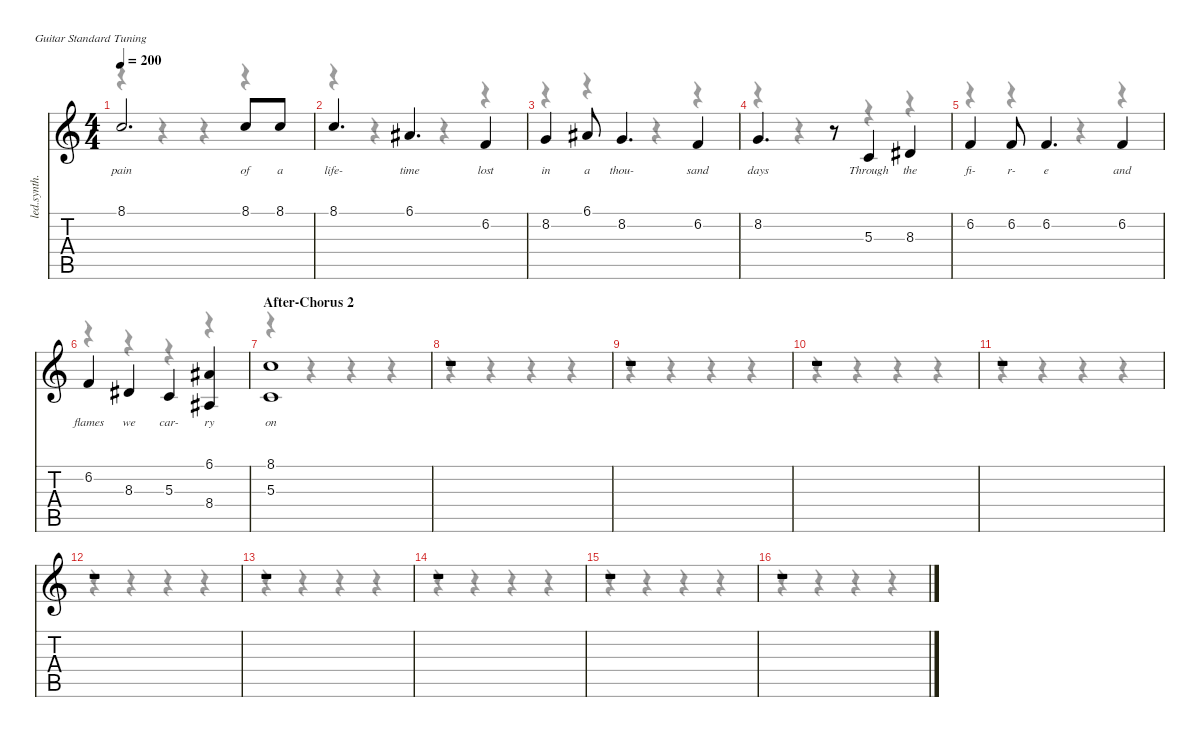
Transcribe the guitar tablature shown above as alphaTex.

\defaultSystemsLayout 4
\hideDynamics
\bracketExtendMode nobrackets
\otherSystemsTrackNameOrientation horizontal
\track ("ZP Theart (Vocals)" "led.synth.") {instrument lead2sawtooth}
\staff {score tabs}
\tuning (E4 B3 G3 D3 A2 E2)
\voice
\ts (4 4)
\tempo 200
\clef g2
\ks c
8.1.2{d lyrics (0 "pain") lyrics (1 "") lyrics (2 "") lyrics (3 "") lyrics (4 "") dy f beam Up} 8.1.8{lyrics (0 "of") lyrics (1 "") lyrics (2 "") lyrics (3 "") lyrics (4 "") beam Up} 8.1.8{lyrics (0 "a") lyrics (1 "") lyrics (2 "") lyrics (3 "") lyrics (4 "") beam Up} |
8.1.4{d lyrics (0 "life-") lyrics (1 "") lyrics (2 "") lyrics (3 "") lyrics (4 "") beam Up} 6.1{acc #}.4{d lyrics (0 "time") lyrics (1 "") lyrics (2 "") lyrics (3 "") lyrics (4 "") beam Up} 6.2.4{lyrics (0 "lost") lyrics (1 "") lyrics (2 "") lyrics (3 "") lyrics (4 "") beam Up} |
8.2.4{lyrics (0 "in") lyrics (1 "") lyrics (2 "") lyrics (3 "") lyrics (4 "") beam Up} 6.1{acc #}.8{lyrics (0 "a") lyrics (1 "") lyrics (2 "") lyrics (3 "") lyrics (4 "") beam Up} 8.2.4{d lyrics (0 "thou-") lyrics (1 "") lyrics (2 "") lyrics (3 "") lyrics (4 "") beam Up} 6.2.4{lyrics (0 "sand") lyrics (1 "") lyrics (2 "") lyrics (3 "") lyrics (4 "") beam Up} |
8.2.4{d lyrics (0 "days") lyrics (1 "") lyrics (2 "") lyrics (3 "") lyrics (4 "") beam Up} r.8{beam Up} 5.3.4{lyrics (0 "Through") lyrics (1 "") lyrics (2 "") lyrics (3 "") lyrics (4 "") beam Up} 8.3{acc #}.4{lyrics (0 "the") lyrics (1 "") lyrics (2 "") lyrics (3 "") lyrics (4 "") beam Up} |
6.2.4{lyrics (0 "fi-") lyrics (1 "") lyrics (2 "") lyrics (3 "") lyrics (4 "") beam Up} 6.2.8{lyrics (0 "r-") lyrics (1 "") lyrics (2 "") lyrics (3 "") lyrics (4 "") beam Up} 6.2.4{d lyrics (0 "e") lyrics (1 "") lyrics (2 "") lyrics (3 "") lyrics (4 "") beam Up} 6.2.4{lyrics (0 "and") lyrics (1 "") lyrics (2 "") lyrics (3 "") lyrics (4 "") beam Up} |
6.2.4{lyrics (0 "flames") lyrics (1 "") lyrics (2 "") lyrics (3 "") lyrics (4 "") beam Up} 8.3{acc #}.4{lyrics (0 "we") lyrics (1 "") lyrics (2 "") lyrics (3 "") lyrics (4 "") beam Up} 5.3.4{lyrics (0 "car-") lyrics (1 "") lyrics (2 "") lyrics (3 "") lyrics (4 "") beam Up} (6.1{acc #} 8.4{acc #}).4{lyrics (0 "ry") lyrics (1 "") lyrics (2 "") lyrics (3 "") lyrics (4 "") dy mp beam Up} |
\section ("" "After-Chorus 2")
(8.1 5.3).1{lyrics (0 "on") lyrics (1 "") lyrics (2 "") lyrics (3 "") lyrics (4 "") beam Up} |
r.1{beam Up} |
r.1{beam Up} |
r.1{beam Up} |
r.1{beam Up} |
r.1{beam Up} |
r.1{beam Up} |
r.1{beam Up} |
r.1{beam Up} |
r.1{beam Up}
\voice
\clef g2
\ottava regular
\simile none
\ks c
r.4{dy mf beam Down} r.4{beam Down} r.4{beam Down} r.4{beam Down} |
r.4{beam Down} r.4{beam Down} r.4{beam Down} r.4{beam Down} |
r.4{beam Down} r.4{beam Down} r.4{beam Down} r.4{beam Down} |
r.4{beam Down} r.4{beam Down} r.4{beam Down} r.4{beam Down} |
r.4{beam Down} r.4{beam Down} r.4{beam Down} r.4{beam Down} |
r.4{beam Down} r.4{beam Down} r.4{beam Down} r.4{beam Down} |
r.4{beam Down} r.4{beam Down} r.4{beam Down} r.4{beam Down} |
r.4{beam Down} r.4{beam Down} r.4{beam Down} r.4{beam Down} |
r.4{beam Down} r.4{beam Down} r.4{beam Down} r.4{beam Down} |
r.4{beam Down} r.4{beam Down} r.4{beam Down} r.4{beam Down} |
r.4{beam Down} r.4{beam Down} r.4{beam Down} r.4{beam Down} |
r.4{beam Down} r.4{beam Down} r.4{beam Down} r.4{beam Down} |
r.4{beam Down} r.4{beam Down} r.4{beam Down} r.4{beam Down} |
r.4{beam Down} r.4{beam Down} r.4{beam Down} r.4{beam Down} |
r.4{beam Down} r.4{beam Down} r.4{beam Down} r.4{beam Down} |
r.4{beam Down} r.4{beam Down} r.4{beam Down} r.4{beam Down}
